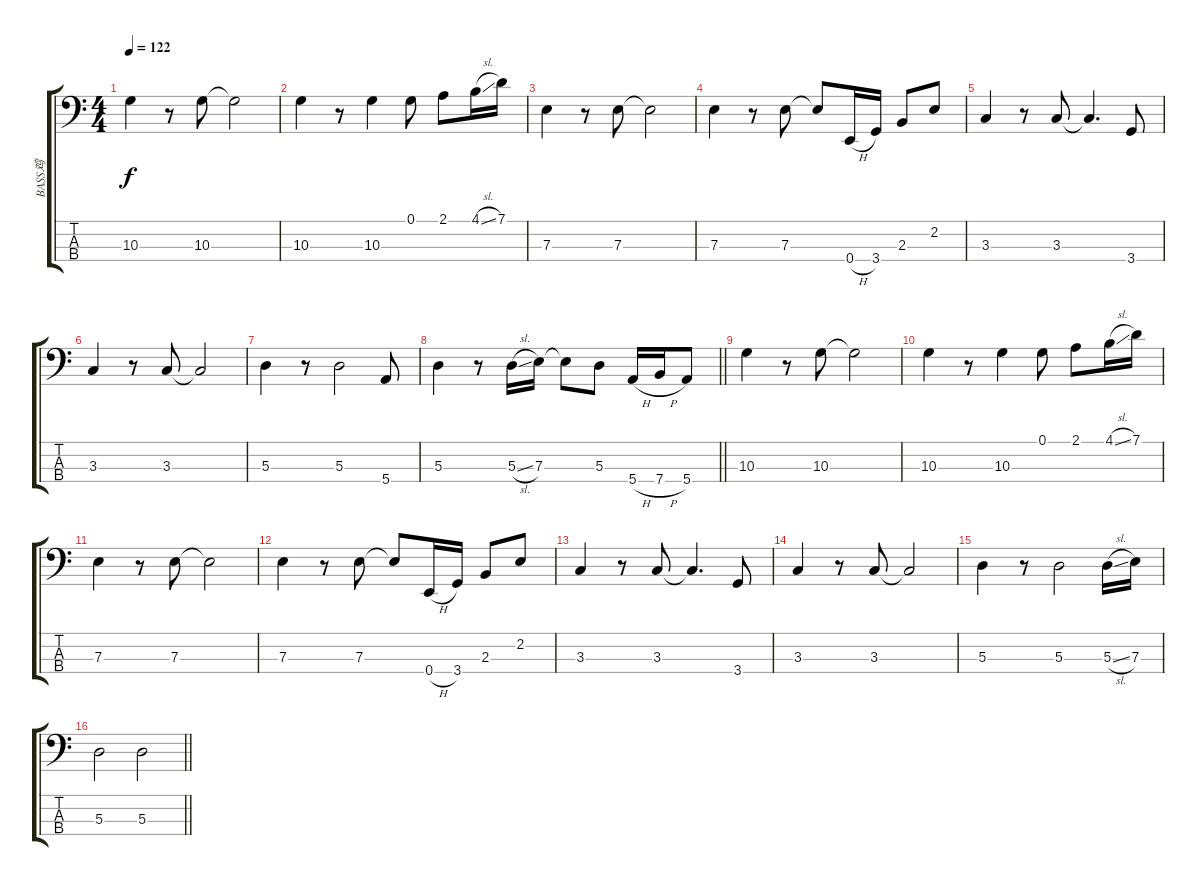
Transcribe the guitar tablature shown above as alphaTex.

\track ("BASS鸡" "BASS鸡") {instrument electricbassfinger}
\staff {score tabs}
\tuning (G2 D2 A1 E1) {hide}
\ts (4 4)
\tempo 122
\clef f4
\ks c
10.3.4{dy f} r.8 10.3.8 10.3{t}.2 |
10.3.4 r.8 10.3.4 0.1.8 2.1.8 4.1{sl}.16 7.1.16 |
7.3.4 r.8 7.3.8 7.3{t}.2 |
7.3.4 r.8 7.3.8 7.3{t}.8 0.4{h}.16 3.4.16 2.3.8 2.2.8 |
3.3.4 r.8 3.3.8 3.3{t}.4{d} 3.4.8 |
3.3.4 r.8 3.3.8 3.3{t}.2 |
5.3.4 r.8 5.3.2 5.4.8 |
\barLineRight lightlight
5.3.4 r.8 5.3{sl}.16 7.3.16 7.3{t}.8 5.3.8 5.4{h}.16 7.4{h}.16 5.4.8 |
10.3.4 r.8 10.3.8 10.3{t}.2 |
10.3.4 r.8 10.3.4 0.1.8 2.1.8 4.1{sl}.16 7.1.16 |
7.3.4 r.8 7.3.8 7.3{t}.2 |
7.3.4 r.8 7.3.8 7.3{t}.8 0.4{h}.16 3.4.16 2.3.8 2.2.8 |
3.3.4 r.8 3.3.8 3.3{t}.4{d} 3.4.8 |
3.3.4 r.8 3.3.8 3.3{t}.2 |
5.3.4 r.8 5.3.2 5.3{sl}.16 7.3.16 |
\barLineRight lightlight
5.3.2 5.3{ss}.2
